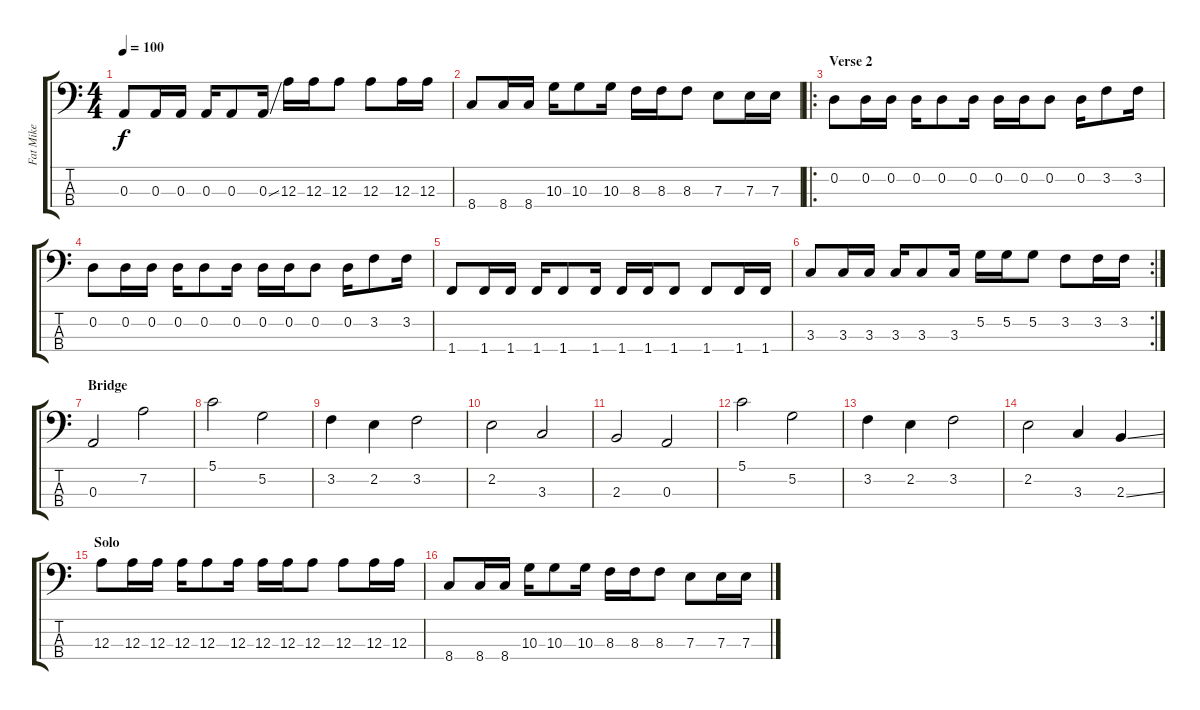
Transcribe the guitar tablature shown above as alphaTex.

\track ("Fat Mike" "Fat Mike") {instrument electricbasspick}
\staff {score tabs}
\tuning (G2 D2 A1 E1) {hide}
\ts (4 4)
\tempo 100
\clef f4
\ks c
0.3.8{dy f} 0.3.16 0.3.16 0.3.16 0.3.8 0.3{ss}.16 12.3.16 12.3.16 12.3.8 12.3.8 12.3.16 12.3.16 |
8.4.8 8.4.16 8.4.16 10.3.16 10.3.8 10.3.16 8.3.16 8.3.16 8.3.8 7.3.8 7.3.16 7.3.16 |
\ro
\section ("" "Verse 2")
0.2.8 0.2.16 0.2.16 0.2.16 0.2.8 0.2.16 0.2.16 0.2.16 0.2.8 0.2.16 3.2.8 3.2.16 |
0.2.8 0.2.16 0.2.16 0.2.16 0.2.8 0.2.16 0.2.16 0.2.16 0.2.8 0.2.16 3.2.8 3.2.16 |
1.4.8 1.4.16 1.4.16 1.4.16 1.4.8 1.4.16 1.4.16 1.4.16 1.4.8 1.4.8 1.4.16 1.4.16 |
\rc 2
3.3.8 3.3.16 3.3.16 3.3.16 3.3.8 3.3.16 5.2.16 5.2.16 5.2.8 3.2.8 3.2.16 3.2.16 |
\section ("" "Bridge")
0.3.2 7.2.2 |
5.1.2 5.2.2 |
3.2.4 2.2.4 3.2.2 |
2.2.2 3.3.2 |
2.3.2 0.3.2 |
5.1.2 5.2.2 |
3.2.4 2.2.4 3.2.2 |
2.2.2 3.3.4 2.3{ss}.4 |
\section ("" "Solo")
12.3.8{balance 8} 12.3.16 12.3.16 12.3.16 12.3.8 12.3.16 12.3.16 12.3.16 12.3.8 12.3.8 12.3.16 12.3.16 |
8.4.8 8.4.16 8.4.16 10.3.16 10.3.8 10.3.16 8.3.16 8.3.16 8.3.8 7.3.8 7.3.16 7.3.16
